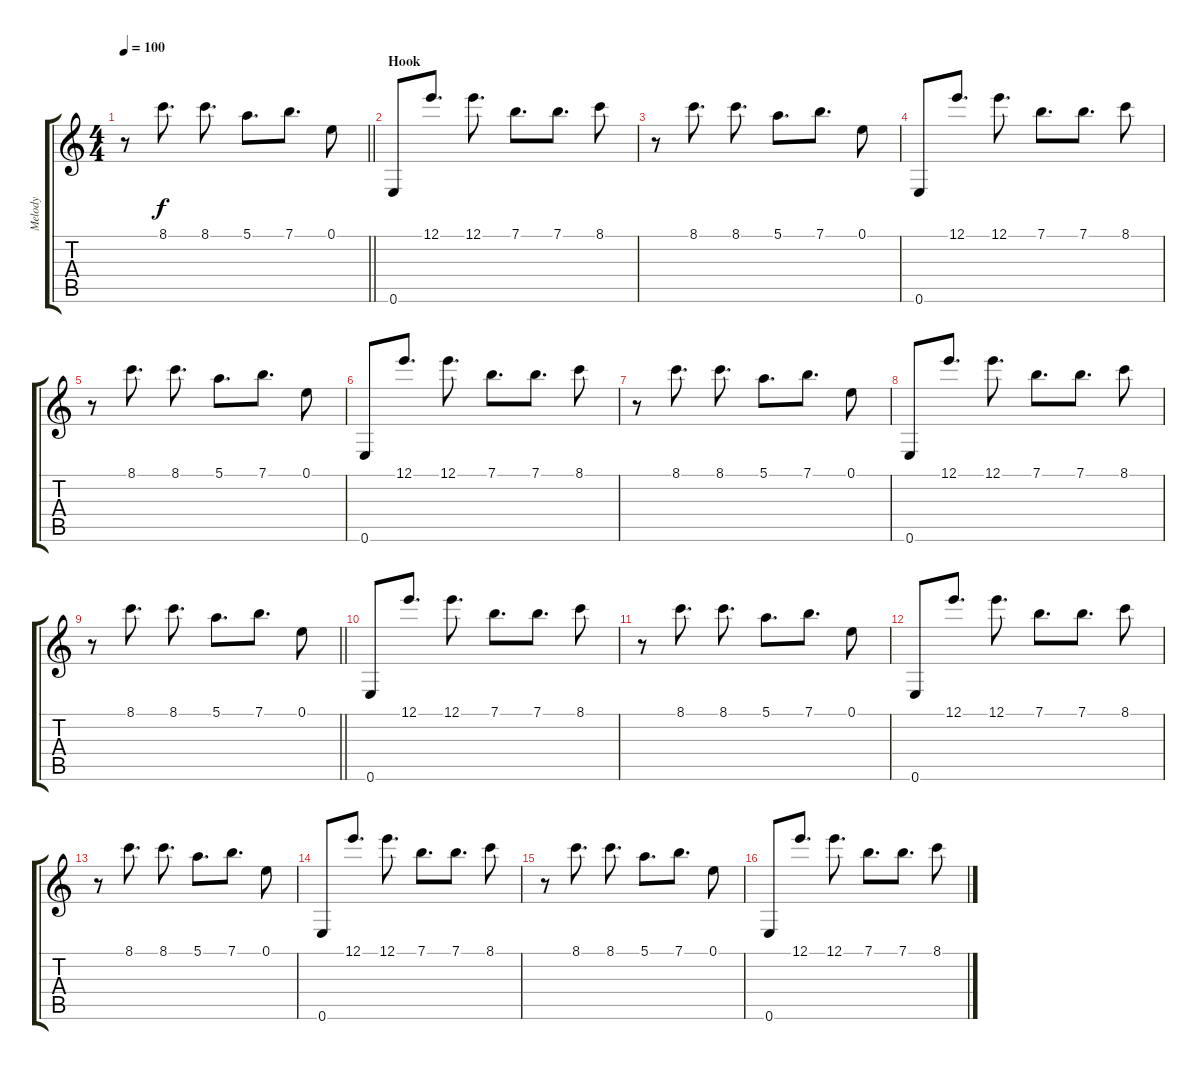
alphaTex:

\track ("Melody" "Melody") {instrument acousticguitarsteel}
\staff {score tabs}
\tuning (E4 B3 G3 D3 A2 E2) {hide}
\ts (4 4)
\tempo 100
\clef g2
\barLineRight lightlight
\ks c
r.8{dy f} 8.1.8{d} 8.1.8{d} 5.1.8{d} 7.1.8{d} 0.1.8 |
\section ("" "Hook")
0.6.8 12.1.8{d} 12.1.8{d} 7.1.8{d} 7.1.8{d} 8.1.8 |
r.8 8.1.8{d} 8.1.8{d} 5.1.8{d} 7.1.8{d} 0.1.8 |
0.6.8 12.1.8{d} 12.1.8{d} 7.1.8{d} 7.1.8{d} 8.1.8 |
r.8 8.1.8{d} 8.1.8{d} 5.1.8{d} 7.1.8{d} 0.1.8 |
0.6.8 12.1.8{d} 12.1.8{d} 7.1.8{d} 7.1.8{d} 8.1.8 |
r.8 8.1.8{d} 8.1.8{d} 5.1.8{d} 7.1.8{d} 0.1.8 |
0.6.8 12.1.8{d} 12.1.8{d} 7.1.8{d} 7.1.8{d} 8.1.8 |
\barLineRight lightlight
r.8 8.1.8{d} 8.1.8{d} 5.1.8{d} 7.1.8{d} 0.1.8 |
0.6.8 12.1.8{d} 12.1.8{d} 7.1.8{d} 7.1.8{d} 8.1.8 |
r.8 8.1.8{d} 8.1.8{d} 5.1.8{d} 7.1.8{d} 0.1.8 |
0.6.8 12.1.8{d} 12.1.8{d} 7.1.8{d} 7.1.8{d} 8.1.8 |
r.8 8.1.8{d} 8.1.8{d} 5.1.8{d} 7.1.8{d} 0.1.8 |
0.6.8{volume 0} 12.1.8{d} 12.1.8{d} 7.1.8{d} 7.1.8{d} 8.1.8 |
r.8 8.1.8{d} 8.1.8{d} 5.1.8{d} 7.1.8{d} 0.1.8 |
0.6.8 12.1.8{d} 12.1.8{d} 7.1.8{d} 7.1.8{d} 8.1.8
